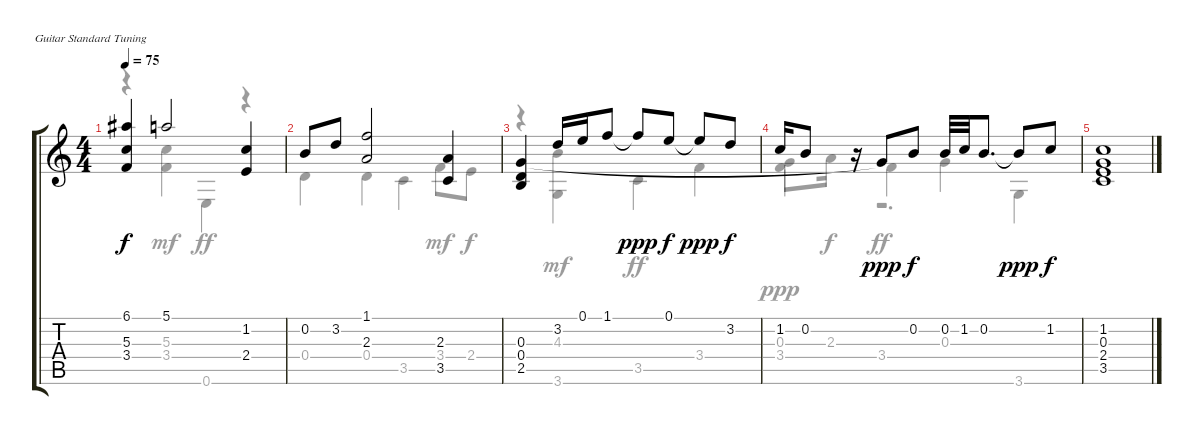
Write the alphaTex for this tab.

\bracketExtendMode groupsimilarinstruments
\firstSystemTrackNameMode fullname
\otherSystemsTrackNameOrientation horizontal
\chordDiagramsInScore
\track "" {instrument acousticguitarnylon}
\staff {score tabs}
\tuning (E4 B3 G3 D3 A2 E2)
\voice
\ts (4 4)
\tempo 75
\clef g2
\ks c
(6.1{acc #} 5.3 3.4).4{dy f beam Up} 5.1.2{beam Up} (1.2 2.4).4{beam Up} |
0.2.8{beam Up} 3.2.8{beam Up} (1.1 2.3).2{beam Up} (2.3 3.5).4{beam Up} |
(0.3 0.4 2.5).4{beam Up} 3.2.16{beam Up} 0.1.16{beam Up} 1.1.8{beam Up} 1.1{t}.8{dy ppp beam Up} 0.1.8{dy f beam Up} 0.1{t}.8{dy ppp beam Up} 3.2.8{dy f beam Up} |
1.2.16{beam Up} 0.2.8{beam Up} r.16{beam Up} 0.3{t}.8{dy ppp beam Up} 0.2.8{dy f beam Up} 0.2.32{beam Up} 1.2.32{beam Up} 0.2.8{d beam Up} 0.2{t}.8{dy ppp beam Up} 1.2.8{dy f beam Up} |
(1.2 0.3 2.4 3.5).1{beam Up}
\voice
\clef g2
\ottava regular
\simile none
\ks c
r.4{dy ff beam Down} (5.3 3.4).4{dy mf beam Down} 0.6.4{dy ff beam Down} r.4{beam Down} |
0.4.4{beam Down} 0.4.4{beam Down} 3.5.4{beam Down} 3.4.8{dy mf beam Down} 2.4.8{dy f beam Down} |
r.4{beam Down} (4.3 3.6).4{dy mf beam Down} 3.5.4{dy ff beam Down} 3.4.4{beam Down} |
0.3.8{beam Down} 2.3.16{dy f beam Down} r.16{beam Down} 3.4.4{dy ff beam Down} 0.3.4{beam Down} 3.6.4{beam Down} |
\voice
\clef g2
\ottava regular
\simile none
\ks c
|
|
|
3.4.4{dy ppp beam Down} r.2{d beam Down} |
